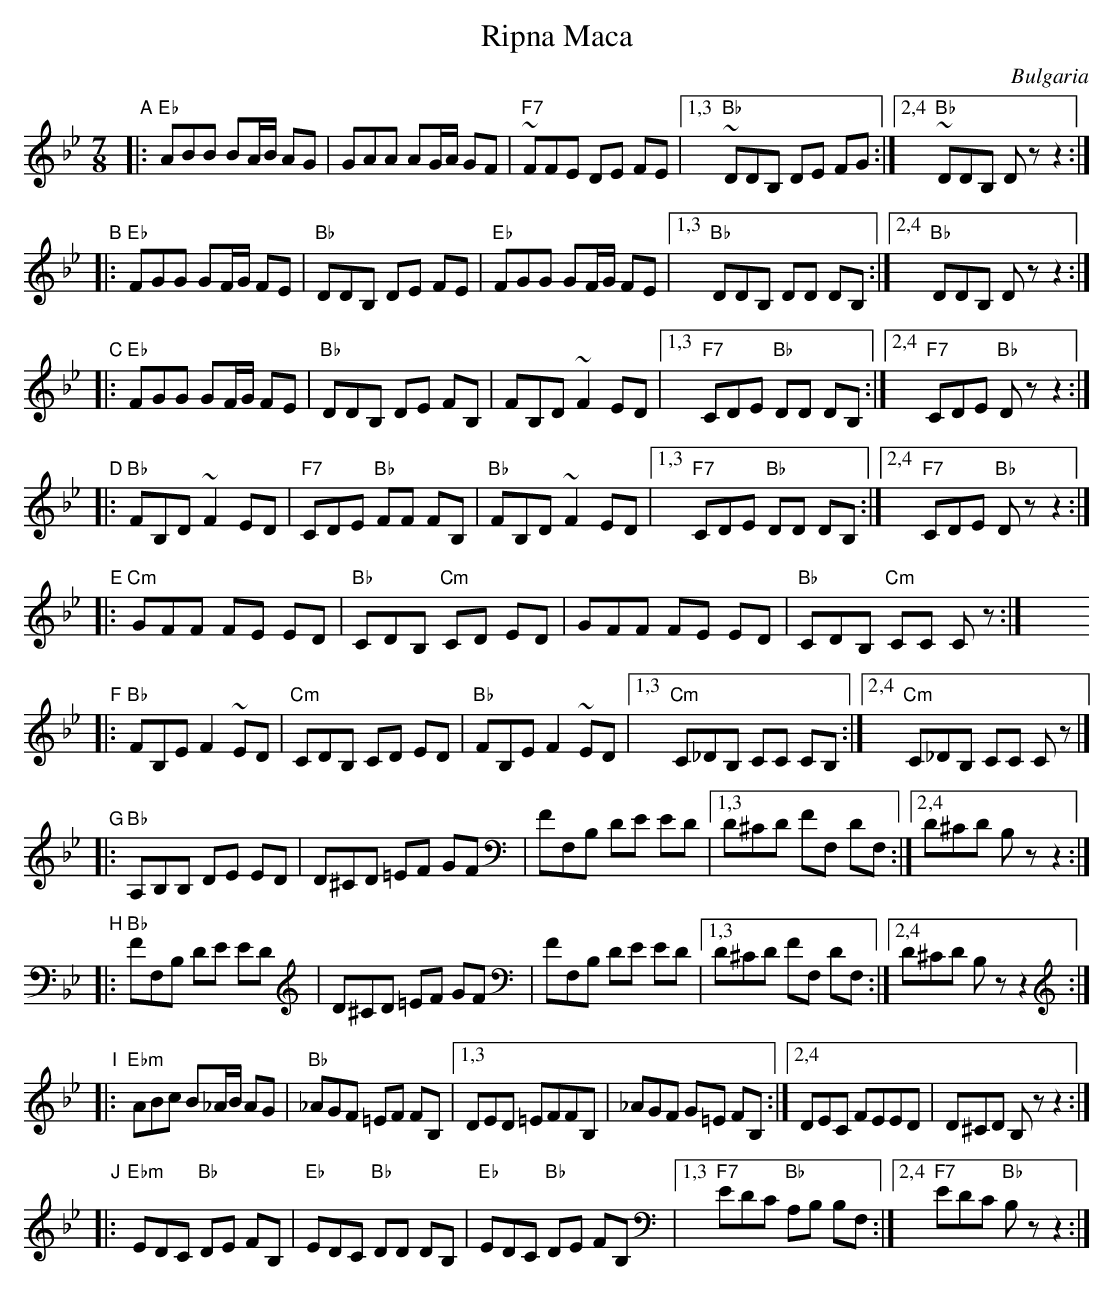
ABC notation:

X:1
T: Ripna Maca
O: Bulgaria
M: 7/8
L: 1/8
K: Bb
"A"|: "Eb"ABB BA/B/ AG | GAA AG/A/ GF | "F7"~FFE DE FE |1,3 "Bb"~DDB, DE FG :|2,4 "Bb"~DDB, Dz z2 :|
"B"|: "Eb"FGG GF/G/ FE | "Bb"DDB, DE FE | "Eb"FGG GF/G/ FE |1,3 "Bb"DDB, DD DB, :|2,4 "Bb"DDB, Dz z2 :|
"C"|: "Eb"FGG GF/G/ FE | "Bb"DDB, DE FB, | FB,D ~F2 ED |1,3 "F7"CDE "Bb"DD DB, :|2,4 "F7"CDE "Bb"Dz z2 :|
"D"|: "Bb"FB,D ~F2 ED | "F7"CDE "Bb"FF FB, | "Bb"FB,D ~F2 ED |1,3 "F7"CDE "Bb"DD DB, :|2,4 "F7"CDE "Bb"Dz !_fine!z2 :|
"E"|: "Cm"GFF FE ED | "Bb"CDB, "Cm"CD ED | GFF FE ED | "Bb"CDB, "Cm"CC Cz :| y8 y8 y4
"F"|: "Bb"FB,E F2 ~ED | "Cm"CDB, CD ED | "Bb"FB,E F2 ~ED |1,3 "Cm"C_DB, CC CB, :|2,4 "Cm"C_DB, CC Cz |]
"G"|: "Bb"A,B,B, DE ED | D^CD =EF GF | FF,B, DE ED |1,3 D^CD FF, DF, :|2,4 D^CD B,z z2 :|
"H"|: "Bb"FF,B, DE ED | D^CD =EF GF | FF,B, DE ED |1,3 D^CD FF, DF, :|2,4 D^CD B,z z2 :|
"I"|: "Ebm"ABc B_A/B/ AG | "Bb"_AGF =EF FB, |1,3 DED =EFFB, | _AGF G=E FB, :|2,4 DEC FEED | D^CD B,z z2 :|
"J"|: "Ebm"EDC "Bb"DE FB, | "Eb"EDC "Bb"DD DB, | "Eb"EDC "Bb"DE FB, |1,3 "F7"EDC "Bb"A,B, B,F, :|2,4 "F7"EDC "Bb"B,z !_d.C.!z2 :|
